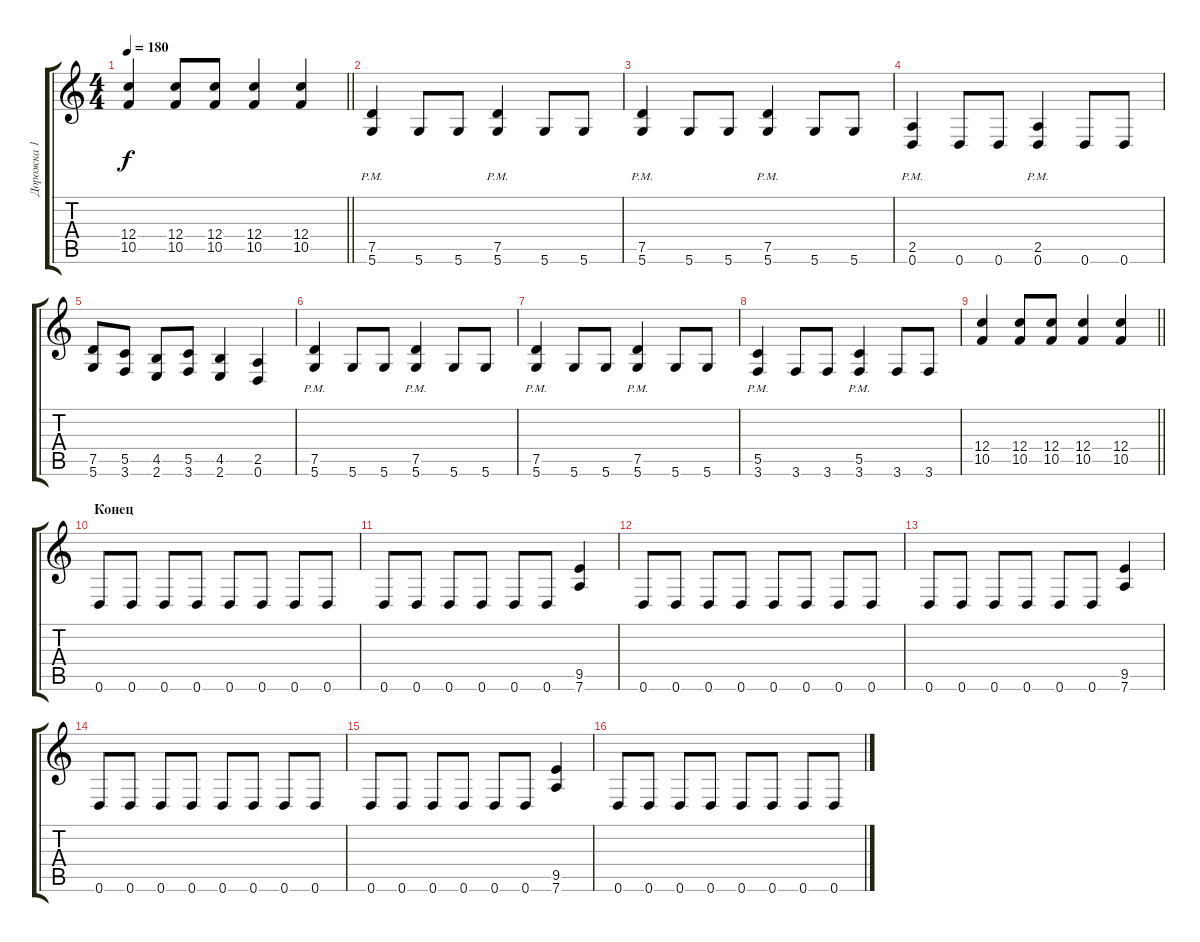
\track ("Дорожка 1" "Дорожка 1") {instrument distortionguitar}
\staff {score tabs}
\tuning (D4 A3 F3 C3 G2 D2) {hide}
\ts (4 4)
\tempo 180
\clef g2
\barLineRight lightlight
\ks c
(12.4 10.5).4{dy f} (12.4 10.5).8 (12.4 10.5).8 (12.4 10.5).4 (12.4 10.5).4 |
(7.5{pm} 5.6{pm}).4 5.6.8 5.6.8 (7.5{pm} 5.6{pm}).4 5.6.8 5.6.8 |
(7.5{pm} 5.6{pm}).4 5.6.8 5.6.8 (7.5{pm} 5.6{pm}).4 5.6.8 5.6.8 |
(2.5{pm} 0.6{pm}).4 0.6.8 0.6.8 (2.5{pm} 0.6{pm}).4 0.6.8 0.6.8 |
(7.5 5.6).8 (5.5 3.6).8 (4.5 2.6).8 (5.5 3.6).8 (4.5 2.6).4 (2.5 0.6).4 |
(7.5{pm} 5.6{pm}).4 5.6.8 5.6.8 (7.5{pm} 5.6{pm}).4 5.6.8 5.6.8 |
(7.5{pm} 5.6{pm}).4 5.6.8 5.6.8 (7.5{pm} 5.6{pm}).4 5.6.8 5.6.8 |
(5.5{pm} 3.6{pm}).4 3.6.8 3.6.8 (5.5{pm} 3.6{pm}).4 3.6.8 3.6.8 |
\barLineRight lightlight
(12.4 10.5).4 (12.4 10.5).8 (12.4 10.5).8 (12.4 10.5).4 (12.4 10.5).4 |
\section ("" "Конец")
0.6.8 0.6.8 0.6.8 0.6.8 0.6.8 0.6.8 0.6.8 0.6.8 |
0.6.8 0.6.8 0.6.8 0.6.8 0.6.8 0.6.8 (9.5 7.6).4 |
0.6.8 0.6.8 0.6.8 0.6.8 0.6.8 0.6.8 0.6.8 0.6.8 |
0.6.8 0.6.8 0.6.8 0.6.8 0.6.8 0.6.8 (9.5 7.6).4 |
0.6.8 0.6.8 0.6.8 0.6.8 0.6.8 0.6.8 0.6.8 0.6.8 |
0.6.8 0.6.8 0.6.8 0.6.8 0.6.8 0.6.8 (9.5 7.6).4 |
0.6.8 0.6.8 0.6.8 0.6.8 0.6.8 0.6.8 0.6.8 0.6.8
